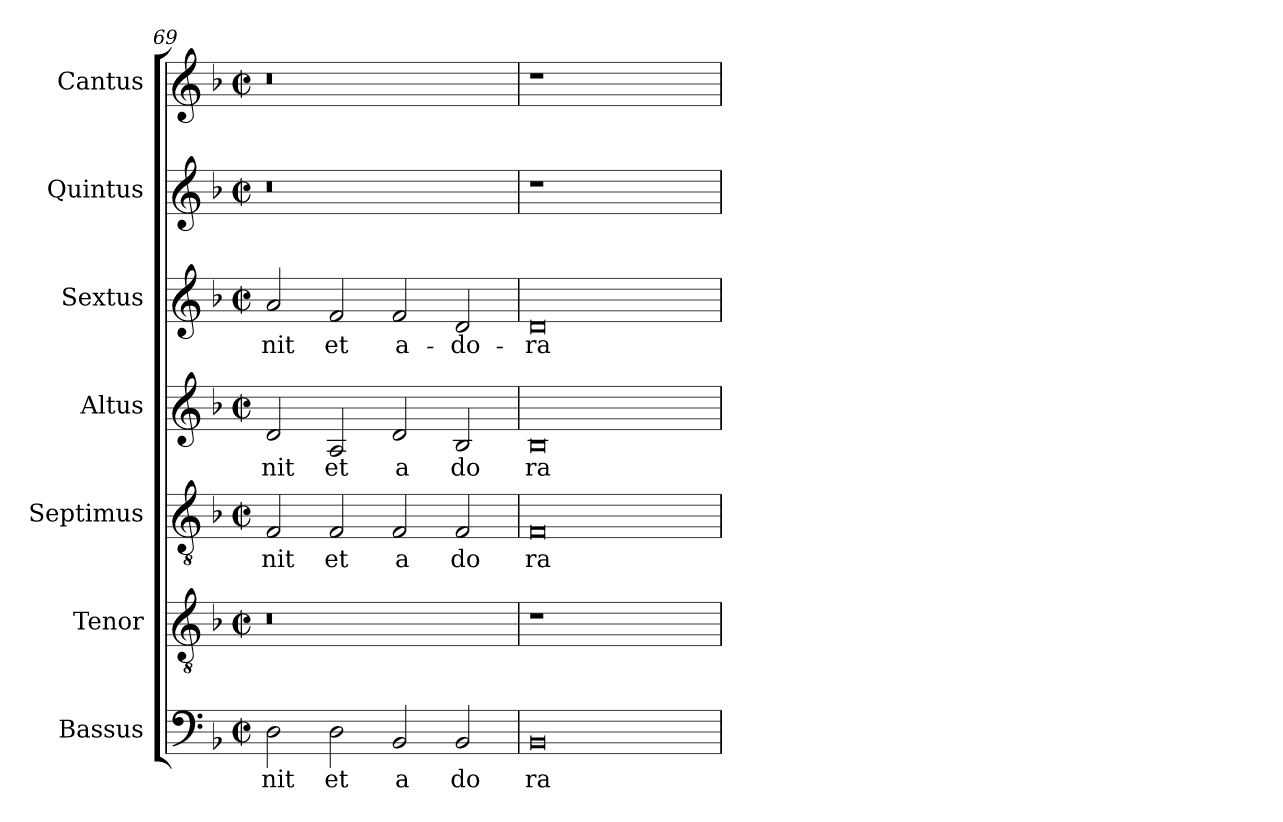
**kern	**text	**kern	**kern	**text	**kern	**text	**kern	**text	**kern	**kern
*part7	*part7	*part6	*part5	*part5	*part4	*part4	*part3	*part3	*part2	*part1
*staff7	*staff7	*staff6	*staff5	*staff5	*staff4	*staff4	*staff3	*staff3	*staff2	*staff1
*I"Bassus	*	*I"Tenor	*I"Septimus	*	*I"Altus	*	*I"Sextus	*	*I"Quintus	*I"Cantus
*clefF4	*	*clefGv2	*clefGv2	*	*clefG2	*	*clefG2	*	*clefG2	*clefG2
*k[b-]	*	*k[b-]	*k[b-]	*	*k[b-]	*	*k[b-]	*	*k[b-]	*k[b-]
*F:	*	*F:	*F:	*	*F:	*	*F:	*	*F:	*F:
*M2/2	*	*M2/2	*M2/2	*	*M2/2	*	*M2/2	*	*M2/2	*M2/2
*met(c|)	*	*met(c|)	*met(c|)	*	*met(c|)	*	*met(c|)	*	*met(c|)	*met(c|)
=69	=69	=69	=69	=69	=69	=69	=69	=69	=69	=69
!	!LO:LY:b:cj	!	!	!LO:LY:b:cj	!	!LO:LY:b:cj	!	!LO:LY:b:cj	!	!
2D\	nit	0r	2F/	nit	2d/	nit	2a/	-nit	0r	0r
!	!LO:LY:b:cj	!	!	!LO:LY:b:cj	!	!LO:LY:b:cj	!	!LO:LY:b:cj	!	!
2D\	et	.	2F/	et	2A/	et	2f/	et	.	.
!	!LO:LY:b:cj	!	!	!LO:LY:b:cj	!	!LO:LY:b:cj	!	!LO:LY:b:cj	!	!
2BB-/	a	.	2F/	a	2d/	a	2f/	a-	.	.
!	!LO:LY:b:cj	!	!	!LO:LY:b:cj	!	!LO:LY:b:cj	!	!LO:LY:b:cj	!	!
2BB-/	do	.	2F/	do	2B-/	do	2d/	-do-	.	.
=70	=70	=70	=70	=70	=70	=70	=70	=70	=70	=70
!	!LO:LY:b:cj	!	!	!LO:LY:b:cj	!	!LO:LY:b:cj	!	!LO:LY:b:cj	!	!
0BB-	ra	1r	0F	ra	0B-	ra	0d	-ra-	1r	1r
.	.	1ryy	.	.	.	.	.	.	1ryy	1ryy
=	=	=	=	=	=	=	=	=	=	=
*-	*-	*-	*-	*-	*-	*-	*-	*-	*-	*-
